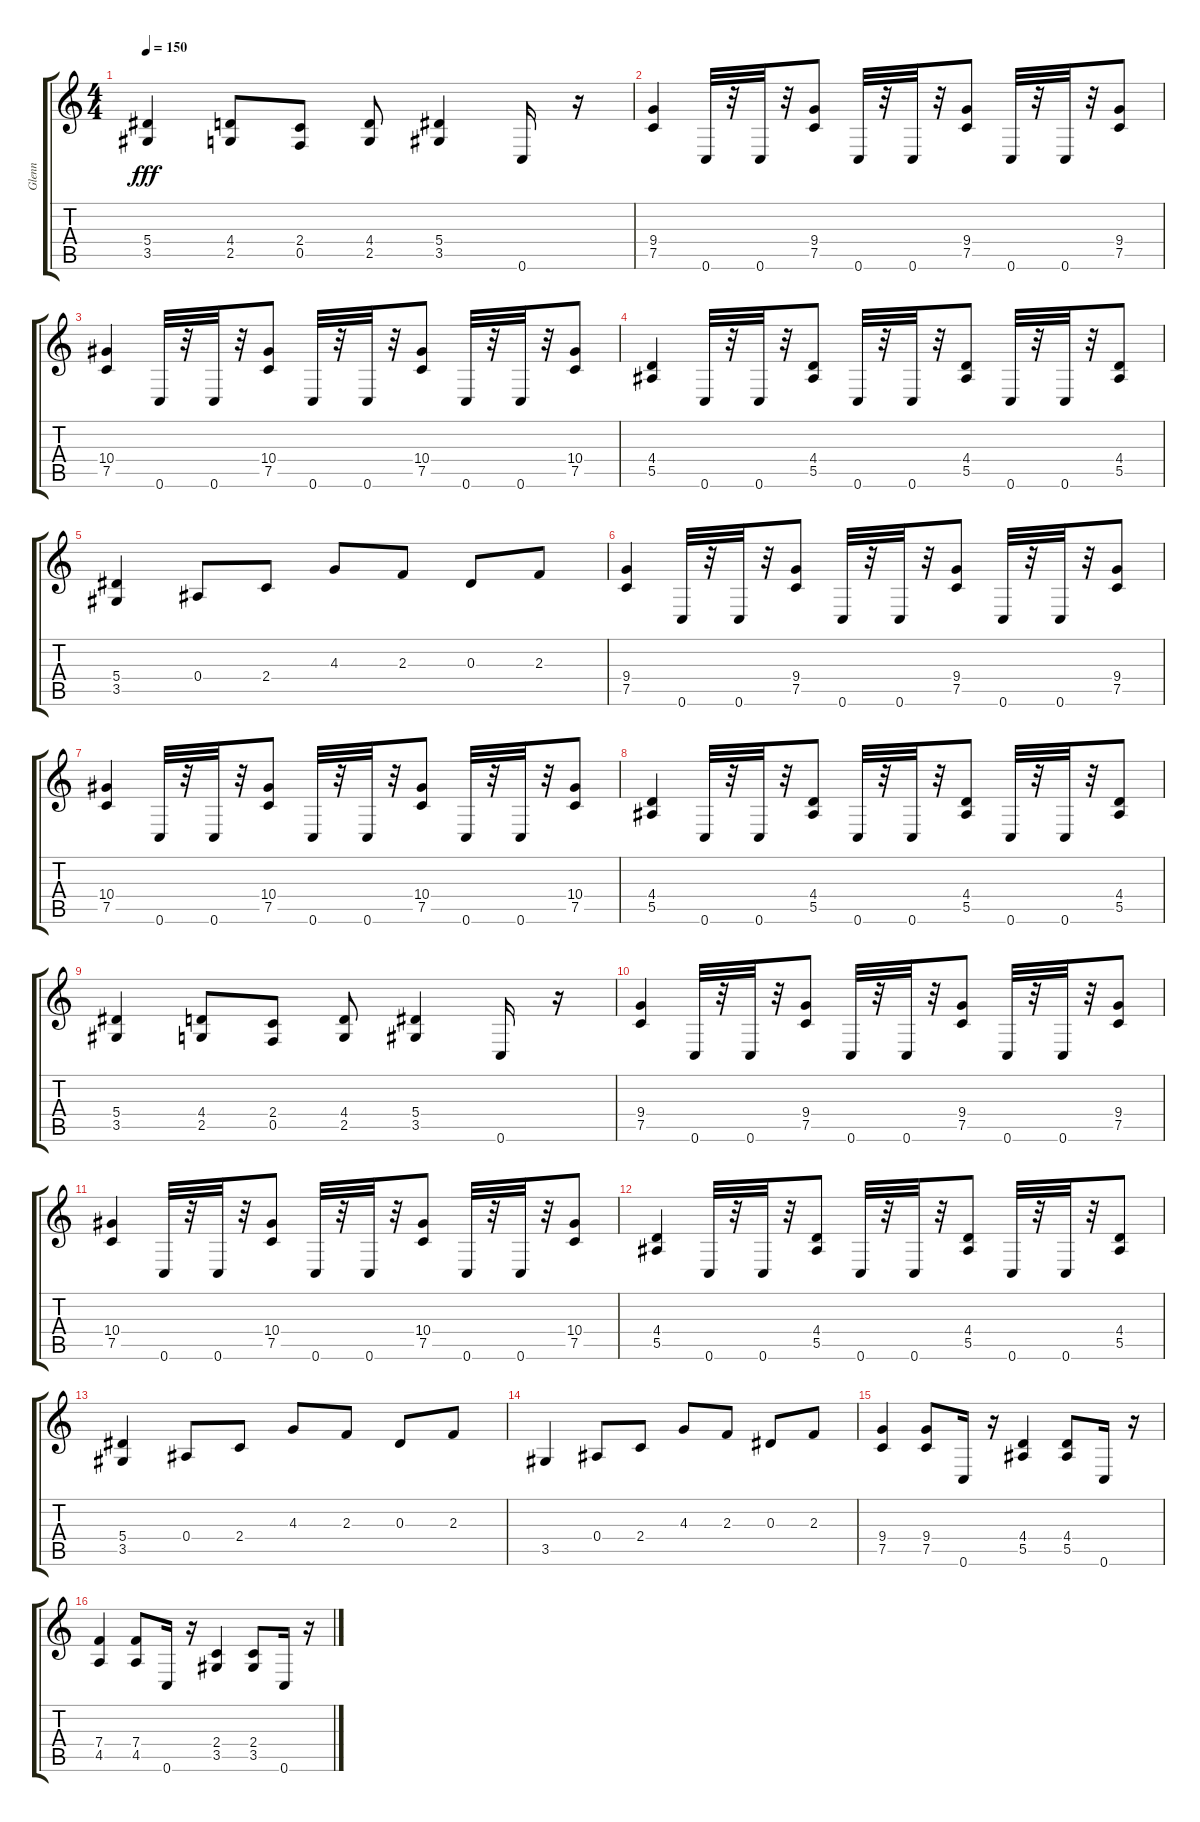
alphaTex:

\track ("Glenn" "Glenn") {instrument distortionguitar}
\staff {score tabs}
\tuning (C4 G3 Eb3 Bb2 F2 C2) {hide}
\ts (4 4)
\tempo 150
\clef g2
\ks c
(5.4 3.5).4{dy fff} (4.4 2.5).8 (2.4 0.5).8 (4.4 2.5).8 (5.4 3.5).4 0.6.16 r.16 |
(9.4 7.5).4 0.6.32 r.32 0.6.32 r.32 (9.4 7.5).8 0.6.32 r.32 0.6.32 r.32 (9.4 7.5).8 0.6.32 r.32 0.6.32 r.32 (9.4 7.5).8 |
(10.4 7.5).4 0.6.32 r.32 0.6.32 r.32 (10.4 7.5).8 0.6.32 r.32 0.6.32 r.32 (10.4 7.5).8 0.6.32 r.32 0.6.32 r.32 (10.4 7.5).8 |
(4.4 5.5).4 0.6.32 r.32 0.6.32 r.32 (4.4 5.5).8 0.6.32 r.32 0.6.32 r.32 (4.4 5.5).8 0.6.32 r.32 0.6.32 r.32 (4.4 5.5).8 |
(5.4 3.5).4 0.4.8 2.4.8 4.3.8 2.3.8 0.3.8 2.3.8 |
(9.4 7.5).4 0.6.32 r.32 0.6.32 r.32 (9.4 7.5).8 0.6.32 r.32 0.6.32 r.32 (9.4 7.5).8 0.6.32 r.32 0.6.32 r.32 (9.4 7.5).8 |
(10.4 7.5).4 0.6.32 r.32 0.6.32 r.32 (10.4 7.5).8 0.6.32 r.32 0.6.32 r.32 (10.4 7.5).8 0.6.32 r.32 0.6.32 r.32 (10.4 7.5).8 |
(4.4 5.5).4 0.6.32 r.32 0.6.32 r.32 (4.4 5.5).8 0.6.32 r.32 0.6.32 r.32 (4.4 5.5).8 0.6.32 r.32 0.6.32 r.32 (4.4 5.5).8 |
(5.4 3.5).4 (4.4 2.5).8 (2.4 0.5).8 (4.4 2.5).8 (5.4 3.5).4 0.6.16 r.16 |
(9.4 7.5).4 0.6.32 r.32 0.6.32 r.32 (9.4 7.5).8 0.6.32 r.32 0.6.32 r.32 (9.4 7.5).8 0.6.32 r.32 0.6.32 r.32 (9.4 7.5).8 |
(10.4 7.5).4 0.6.32 r.32 0.6.32 r.32 (10.4 7.5).8 0.6.32 r.32 0.6.32 r.32 (10.4 7.5).8 0.6.32 r.32 0.6.32 r.32 (10.4 7.5).8 |
(4.4 5.5).4 0.6.32 r.32 0.6.32 r.32 (4.4 5.5).8 0.6.32 r.32 0.6.32 r.32 (4.4 5.5).8 0.6.32 r.32 0.6.32 r.32 (4.4 5.5).8 |
(5.4 3.5).4 0.4.8 2.4.8 4.3.8 2.3.8 0.3.8 2.3.8 |
3.5.4 0.4.8 2.4.8 4.3.8 2.3.8 0.3.8 2.3.8 |
(9.4 7.5).4 (9.4 7.5).8 0.6.16 r.16 (4.4 5.5).4 (4.4 5.5).8 0.6.16 r.16 |
(7.4 4.5).4 (7.4 4.5).8 0.6.16 r.16 (2.4 3.5).4 (2.4 3.5).8 0.6.16 r.16
